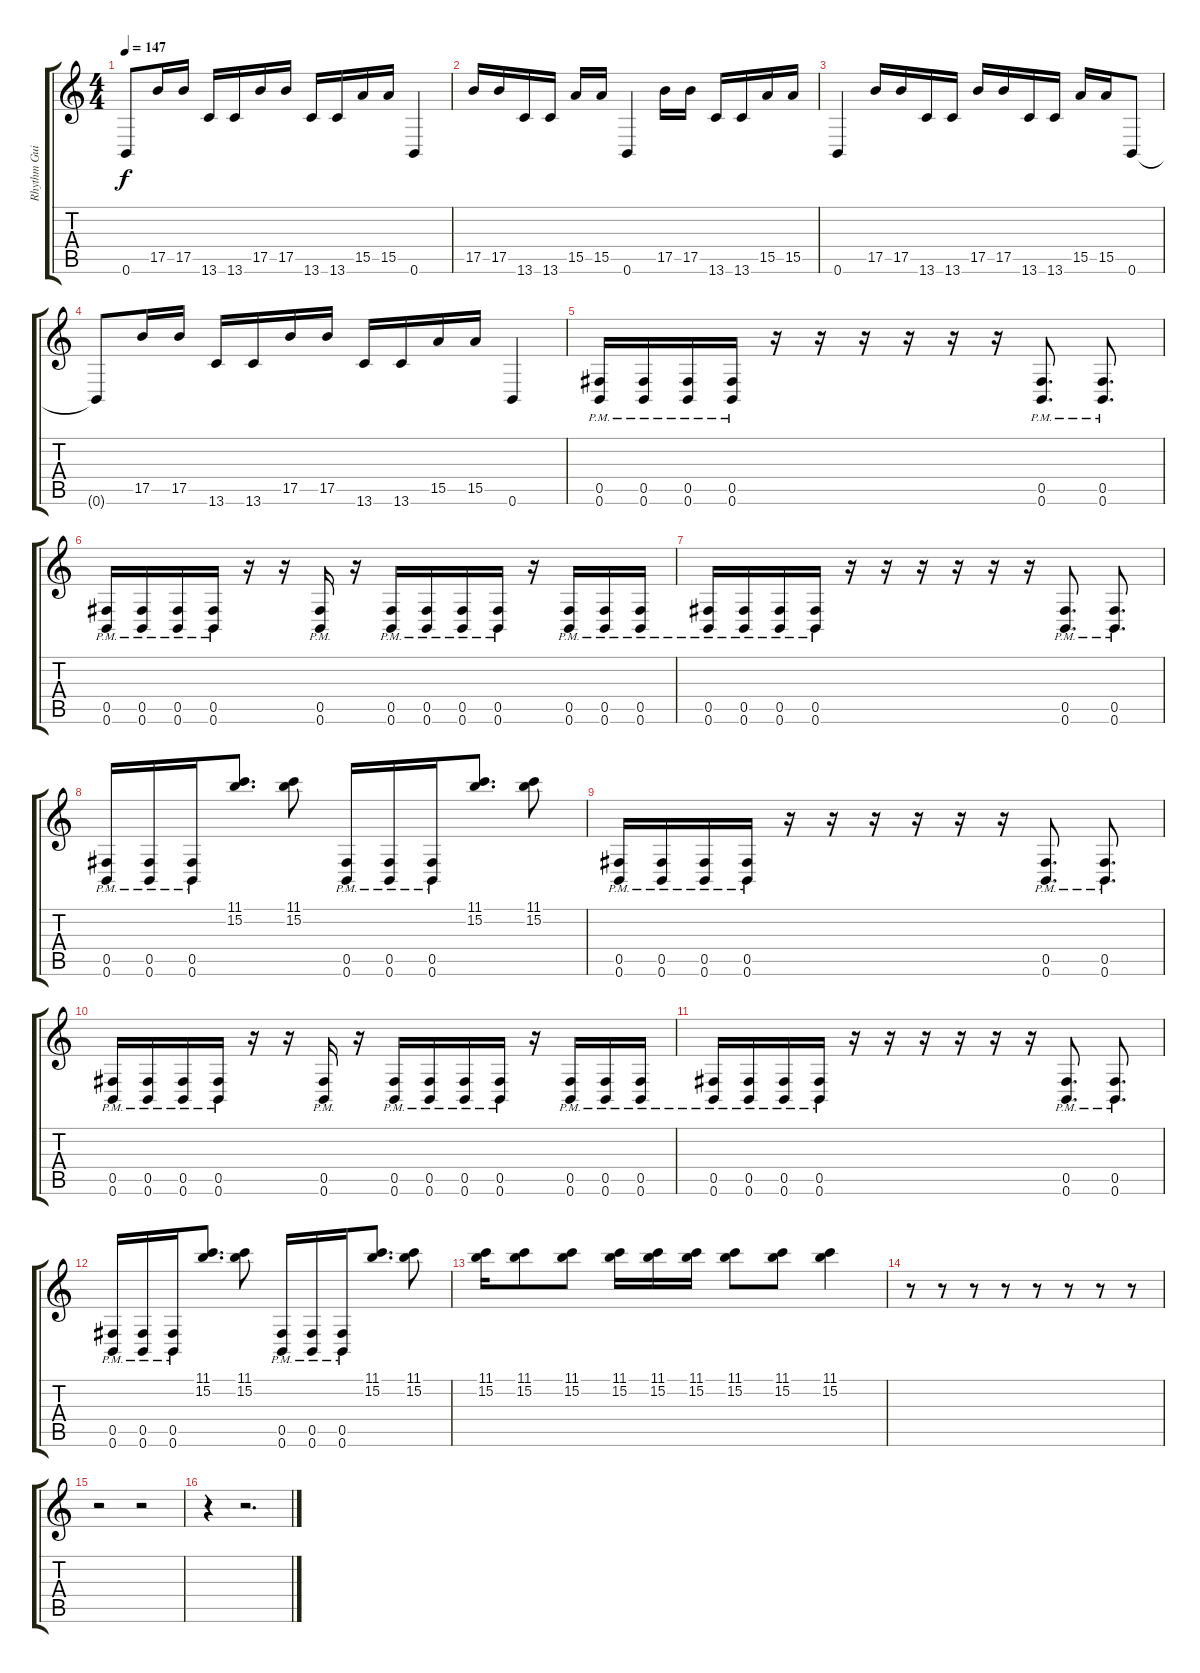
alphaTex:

\track ("Rhythm Guitar 2" "Rhythm Gui") {instrument distortionguitar}
\staff {score tabs}
\tuning (Db4 Ab3 E3 B2 Gb2 B1) {hide}
\ts (4 4)
\tempo 147
\clef g2
\ks c
0.6{t}.8{dy f} 17.5.16 17.5.16 13.6.16 13.6.16 17.5.16 17.5.16 13.6.16 13.6.16 15.5.16 15.5.16 0.6.4 |
17.5.16 17.5.16 13.6.16 13.6.16 15.5.16 15.5.16 0.6.4 17.5.16 17.5.16 13.6.16 13.6.16 15.5.16 15.5.16 |
0.6.4 17.5.16 17.5.16 13.6.16 13.6.16 17.5.16 17.5.16 13.6.16 13.6.16 15.5.16 15.5.16 0.6.8 |
0.6{t}.8 17.5.16 17.5.16 13.6.16 13.6.16 17.5.16 17.5.16 13.6.16 13.6.16 15.5.16 15.5.16 0.6.4 |
(0.5{pm} 0.6{pm}).16 (0.5{pm} 0.6{pm}).16 (0.5{pm} 0.6{pm}).16 (0.5{pm} 0.6{pm}).16 r.16 r.16 r.16 r.16 r.16 r.16 (0.5{pm} 0.6{pm}).8{d} (0.5{pm} 0.6{pm}).8{d} |
(0.5{pm} 0.6{pm}).16 (0.5{pm} 0.6{pm}).16 (0.5{pm} 0.6{pm}).16 (0.5{pm} 0.6{pm}).16 r.16 r.16 (0.5{pm} 0.6{pm}).16 r.16 (0.5{pm} 0.6{pm}).16 (0.5{pm} 0.6{pm}).16 (0.5{pm} 0.6{pm}).16 (0.5{pm} 0.6{pm}).16 r.16 (0.5{pm} 0.6{pm}).16 (0.5{pm} 0.6{pm}).16 (0.5{pm} 0.6{pm}).16 |
(0.5{pm} 0.6{pm}).16 (0.5{pm} 0.6{pm}).16 (0.5{pm} 0.6{pm}).16 (0.5{pm} 0.6{pm}).16 r.16 r.16 r.16 r.16 r.16 r.16 (0.5{pm} 0.6{pm}).8{d} (0.5{pm} 0.6{pm}).8{d} |
(0.5{pm} 0.6{pm}).16 (0.5{pm} 0.6{pm}).16 (0.5{pm} 0.6{pm}).16 (11.1 15.2).8{d} (11.1 15.2).8 (0.5{pm} 0.6{pm}).16 (0.5{pm} 0.6{pm}).16 (0.5{pm} 0.6{pm}).16 (11.1 15.2).8{d} (11.1 15.2).8 |
(0.5{pm} 0.6{pm}).16 (0.5{pm} 0.6{pm}).16 (0.5{pm} 0.6{pm}).16 (0.5{pm} 0.6{pm}).16 r.16 r.16 r.16 r.16 r.16 r.16 (0.5{pm} 0.6{pm}).8{d} (0.5{pm} 0.6{pm}).8{d} |
(0.5{pm} 0.6{pm}).16 (0.5{pm} 0.6{pm}).16 (0.5{pm} 0.6{pm}).16 (0.5{pm} 0.6{pm}).16 r.16 r.16 (0.5{pm} 0.6{pm}).16 r.16 (0.5{pm} 0.6{pm}).16 (0.5{pm} 0.6{pm}).16 (0.5{pm} 0.6{pm}).16 (0.5{pm} 0.6{pm}).16 r.16 (0.5{pm} 0.6{pm}).16 (0.5{pm} 0.6{pm}).16 (0.5{pm} 0.6{pm}).16 |
(0.5{pm} 0.6{pm}).16 (0.5{pm} 0.6{pm}).16 (0.5{pm} 0.6{pm}).16 (0.5{pm} 0.6{pm}).16 r.16 r.16 r.16 r.16 r.16 r.16 (0.5{pm} 0.6{pm}).8{d} (0.5{pm} 0.6{pm}).8{d} |
(0.5{pm} 0.6{pm}).16 (0.5{pm} 0.6{pm}).16 (0.5{pm} 0.6{pm}).16 (11.1 15.2).8{d} (11.1 15.2).8 (0.5{pm} 0.6{pm}).16 (0.5{pm} 0.6{pm}).16 (0.5{pm} 0.6{pm}).16 (11.1 15.2).8{d} (11.1 15.2).8 |
(11.1 15.2).16 (11.1 15.2).8 (11.1 15.2).8 (11.1 15.2).16 (11.1 15.2).16 (11.1 15.2).16 (11.1 15.2).8 (11.1 15.2).8 (11.1 15.2).4 |
r.8 r.8 r.8 r.8 r.8 r.8 r.8 r.8 |
r.2 r.2 |
r.4 r.2{d}
